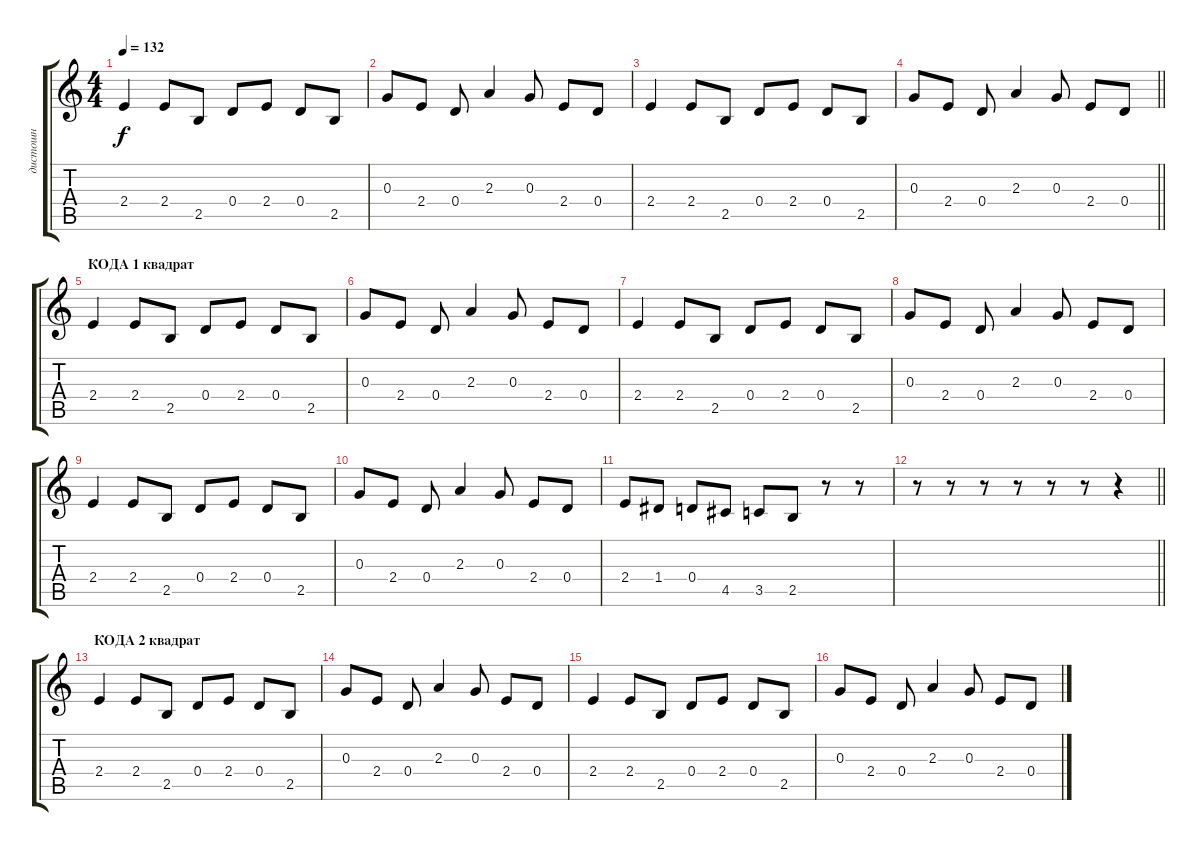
\track ("дистошн" "дистошн") {instrument distortionguitar}
\staff {score tabs}
\tuning (E4 B3 G3 D3 A2 E2) {hide}
\ts (4 4)
\tempo 132
\clef g2
\ks c
2.4.4{dy f} 2.4.8 2.5.8 0.4.8 2.4.8 0.4.8 2.5.8 |
0.3.8 2.4.8 0.4.8 2.3.4 0.3.8 2.4.8 0.4.8 |
2.4.4 2.4.8 2.5.8 0.4.8 2.4.8 0.4.8 2.5.8 |
\barLineRight lightlight
0.3.8 2.4.8 0.4.8 2.3.4 0.3.8 2.4.8 0.4.8 |
\section ("" "КОДА 1 квадрат")
2.4.4 2.4.8 2.5.8 0.4.8 2.4.8 0.4.8 2.5.8 |
0.3.8 2.4.8 0.4.8 2.3.4 0.3.8 2.4.8 0.4.8 |
2.4.4 2.4.8 2.5.8 0.4.8 2.4.8 0.4.8 2.5.8 |
0.3.8 2.4.8 0.4.8 2.3.4 0.3.8 2.4.8 0.4.8 |
2.4.4 2.4.8 2.5.8 0.4.8 2.4.8 0.4.8 2.5.8 |
0.3.8 2.4.8 0.4.8 2.3.4 0.3.8 2.4.8 0.4.8 |
2.4.8 1.4.8 0.4.8 4.5.8 3.5.8 2.5.8 r.8 r.8 |
\barLineRight lightlight
r.8 r.8 r.8 r.8 r.8 r.8 r.4 |
\section ("" "КОДА 2 квадрат")
2.4.4 2.4.8 2.5.8 0.4.8 2.4.8 0.4.8 2.5.8 |
0.3.8 2.4.8 0.4.8 2.3.4 0.3.8 2.4.8 0.4.8 |
2.4.4 2.4.8 2.5.8 0.4.8 2.4.8 0.4.8 2.5.8 |
0.3.8 2.4.8 0.4.8 2.3.4 0.3.8 2.4.8 0.4.8
